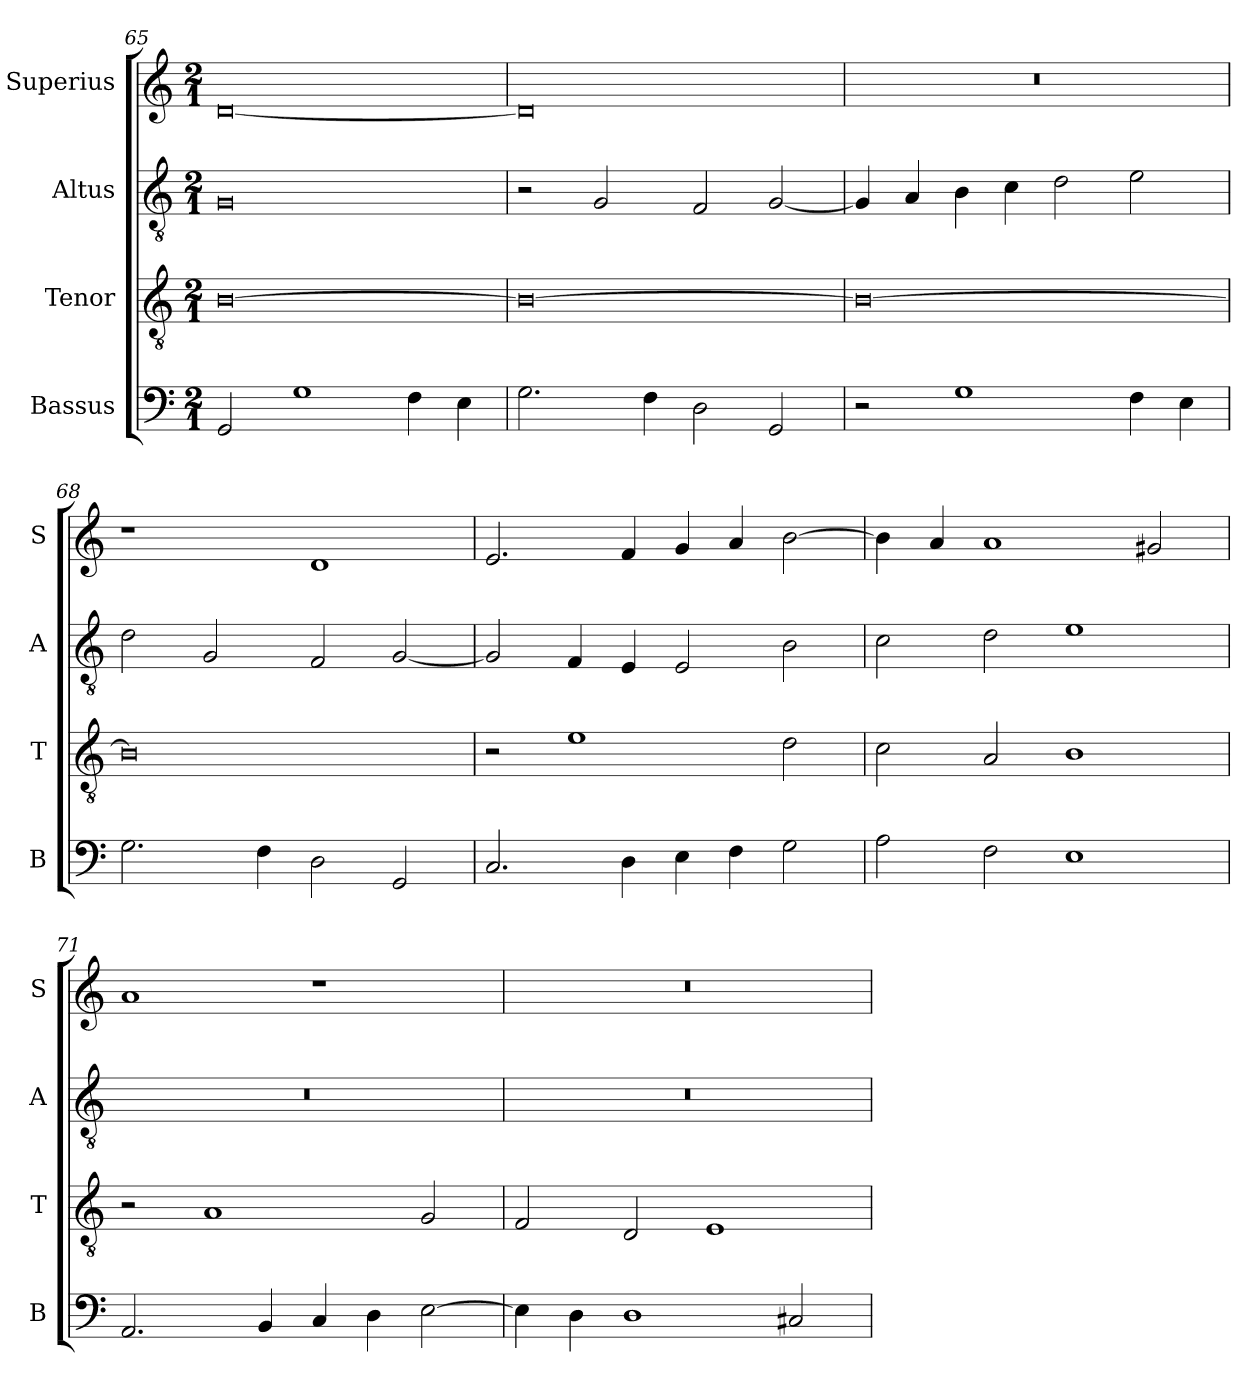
**kern	**kern	**kern	**kern
*part4	*part3	*part2	*part1
*staff4	*staff3	*staff2	*staff1
*I"Bassus	*I"Tenor	*I"Altus	*I"Superius
*I'B	*I'T	*I'A	*I'S
*clefF4	*clefGv2	*clefGv2	*clefG2
*k[]	*k[]	*k[]	*k[]
*M2/1	*M2/1	*M2/1	*M2/1
=65	=65	=65	=65
2GG/	[0B	0G	[0d
1G	.	.	.
4F\	.	.	.
4E\	.	.	.
=66	=66	=66	=66
2.G\	0B_	2r	0d]
.	.	2G/	.
4F\	.	.	.
2D\	.	2F/	.
2GG/	.	[2G/	.
=67	=67	=67	=67
2r	0B_	4G/]	0r
.	.	4A/	.
1G	.	4B\	.
.	.	4c\	.
.	.	2d\	.
4F\	.	2e\	.
4E\	.	.	.
=68	=68	=68	=68
2.G\	0B]	2d\	1r
.	.	2G/	.
4F\	.	.	.
2D\	.	2F/	1d
2GG/	.	[2G/	.
=69	=69	=69	=69
2.C/	2r	2G/]	2.e/
.	1e	4F/	.
4D\	.	4E/	4f/
4E\	.	2E/	4g/
4F\	.	.	4a/
2G\	2d\	2B\	[2b\
=70	=70	=70	=70
2A\	2c\	2c\	4b\]
.	.	.	4a/
2F\	2A/	2d\	1a
1E	1B	1e	.
.	.	.	2g#X/
=71	=71	=71	=71
2.AA/	2r	0r	1a
.	1A	.	.
4BB/	.	.	.
4C/	.	.	1r
4D\	.	.	.
[2E\	2G/	.	.
=72	=72	=72	=72
4E\]	2F/	0r	0r
4D\	.	.	.
1D	2D/	.	.
.	1E	.	.
2C#X/	.	.	.
=	=	=	=
*-	*-	*-	*-
